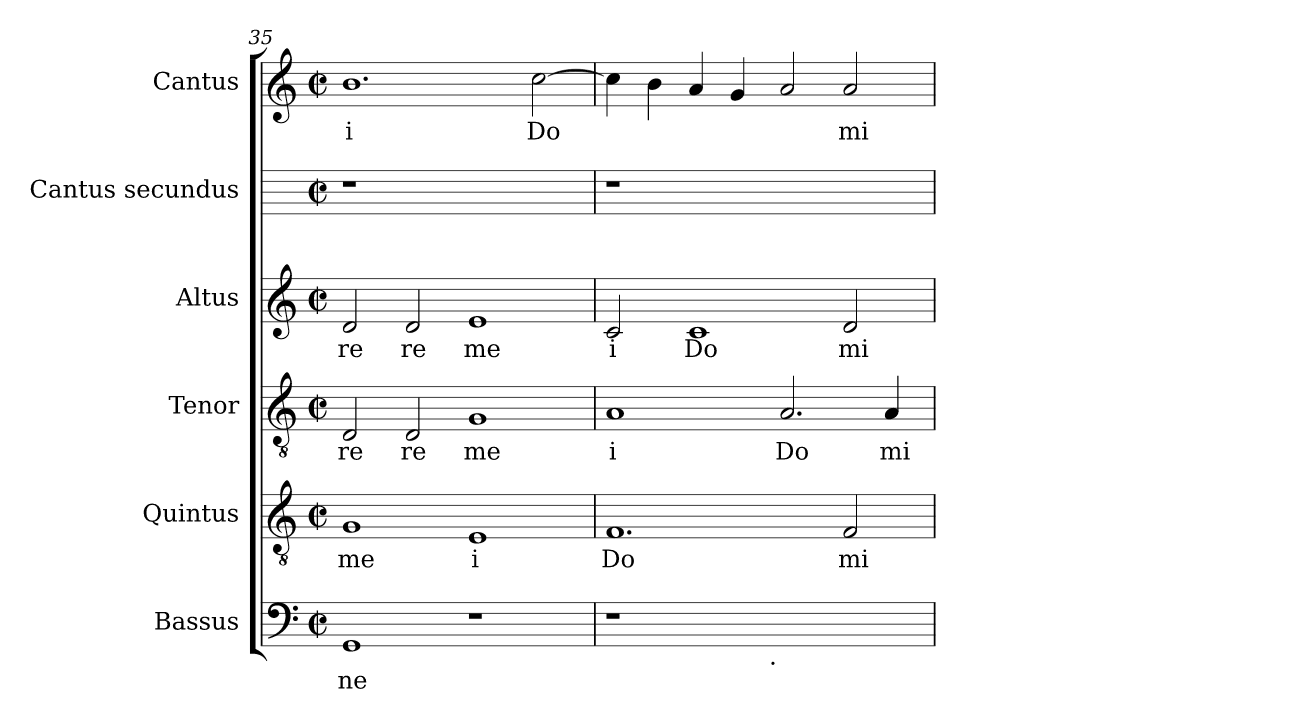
**kern	**text	**kern	**text	**kern	**text	**kern	**text	**kern	**kern	**text
*part6	*part6	*part5	*part5	*part4	*part4	*part3	*part3	*part2	*part1	*part1
*staff6	*staff6	*staff5	*staff5	*staff4	*staff4	*staff3	*staff3	*staff2	*staff1	*staff1
*I"Bassus	*	*I"Quintus	*	*I"Tenor	*	*I"Altus	*	*I"Cantus  secundus	*I"Cantus	*
*I'B	*	*I'Q	*	*I'T	*	*I'A	*	*	*I'C	*
*clefF4	*	*clefGv2	*	*clefGv2	*	*clefG2	*	*	*clefG2	*
*k[]	*	*k[]	*	*k[]	*	*k[]	*	*k[]	*k[]	*
*C:	*	*C:	*	*C:	*	*C:	*	*C:	*C:	*
*M2/2	*	*M2/2	*	*M2/2	*	*M2/2	*	*M2/2	*M2/2	*
*met(c|)	*	*met(c|)	*	*met(c|)	*	*met(c|)	*	*met(c|)	*met(c|)	*
=35	=35	=35	=35	=35	=35	=35	=35	=35	=35	=35
!	!LO:LY:b:cj	!	!LO:LY:b:cj	!	!LO:LY:b:cj	!	!LO:LY:b:cj	!	!	!LO:LY:b:cj
1GG	ne	1G	me	2D/	re	2d/	re	1r	1.b	i
!	!	!	!	!	!LO:LY:b:cj	!	!LO:LY:b:cj	!	!	!
.	.	.	.	2D/	re	2d/	re	.	.	.
!	!	!	!LO:LY:b:cj	!	!LO:LY:b:cj	!	!LO:LY:b:cj	!	!	!
1r	.	1E	i	1G	me	1e	me	1ryy	.	.
!	!	!	!	!	!	!	!	!	!	!LO:LY:b:cj
.	.	.	.	.	.	.	.	.	[>2cc\	Do
=36	=36	=36	=36	=36	=36	=36	=36	=36	=36	=36
!	!	!	!LO:LY:b:cj	!	!LO:LY:b:cj	!	!LO:LY:b:cj	!	!	!LO:LY:b:cj
*^	*	*	*	*	*	*	*	*	*	*
1r	2ryy	.	1.F	Do	1A	i	2c/	i	1r	4cc\]	.
!	!	!	!	!	!	!	!	!	!	!	!LO:LY:b:cj
.	.	.	.	.	.	.	.	.	.	4b\	.
!	!	!	!	!	!	!	!	!LO:LY:b:cj	!	!	!LO:LY:b:cj
.	4...ryy	.	.	.	.	.	1c	Do	.	4a/	.
!	!	!	!	!	!	!	!	!	!	!	!LO:LY:b:cj
.	.	.	.	.	.	.	.	.	.	4g/	.
!	!LO:TX:b:t=.	!	!	!	!	!	!	!	!	!	!
.	1ryy	.	.	.	.	.	.	.	.	.	.
!	!	!	!	!	!	!LO:LY:b:cj	!	!	!	!	!LO:LY:b:cj
1ryy	.	.	.	.	2.A/	Do	.	.	1ryy	2a/	.
!	!	!	!	!LO:LY:b:cj	!	!	!	!LO:LY:b:cj	!	!	!LO:LY:b:cj
.	.	.	2F/	mi	.	.	2d/	mi	.	2a/	mi
!	!	!	!	!	!	!LO:LY:b:cj	!	!	!	!	!
.	.	.	.	.	4A/	mi	.	.	.	.	.
.	32ryy	.	.	.	.	.	.	.	.	.	.
*v	*v	*	*	*	*	*	*	*	*	*	*
=	=	=	=	=	=	=	=	=	=	=
*-	*-	*-	*-	*-	*-	*-	*-	*-	*-	*-
